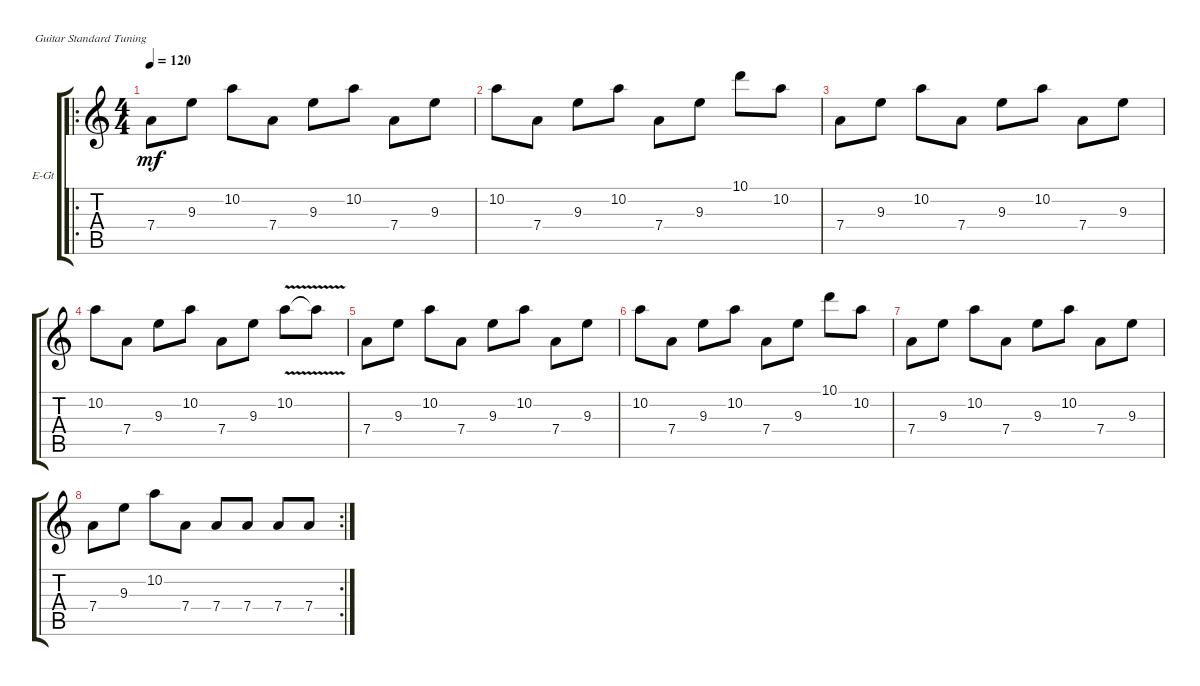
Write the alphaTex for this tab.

\defaultSystemsLayout 4
\bracketExtendMode groupsimilarinstruments
\firstSystemTrackNameOrientation horizontal
\otherSystemsTrackNameOrientation horizontal
\track ("Intro (Vlad Plotnikov)" "E-Gt") {instrument overdrivenguitar}
\staff {score tabs}
\tuning (E4 B3 G3 D3 A2 E2)
\ro
\ts (4 4)
\tempo 120
\clef g2
\scale
0.487395
\ks c
7.4.8{dy mf instrument overdrivenguitar} 9.3.8 10.2.8 7.4.8 9.3.8 10.2.8 7.4.8 9.3.8 |
\scale
0.256303 10.2.8 7.4.8 9.3.8 10.2.8 7.4.8 9.3.8 10.1.8 10.2.8 |
\scale
0.256303 7.4.8 9.3.8 10.2.8 7.4.8 9.3.8 10.2.8 7.4.8 9.3.8 |
\scale
0.333333 10.2.8 7.4.8 9.3.8 10.2.8 7.4.8 9.3.8 10.2{v}.8 10.2{v t}.8 |
\scale
0.333333 7.4.8 9.3.8 10.2.8 7.4.8 9.3.8 10.2.8 7.4.8 9.3.8 |
\scale
0.333333 10.2.8 7.4.8 9.3.8 10.2.8 7.4.8 9.3.8 10.1.8 10.2.8 |
\scale
0.333333 7.4.8 9.3.8 10.2.8 7.4.8 9.3.8 10.2.8 7.4.8 9.3.8 |
\rc 2
\scale
0.333333 7.4.8 9.3.8 10.2.8 7.4.8 7.4.8 7.4.8 7.4.8 7.4.8 |
\scale
0.333333 |
\scale
0.333333 |
\scale
0.333333 |
\scale
0.333333 |
\scale
0.333333 |
\scale
0.333333 |
\scale
0.333333 |
\scale
0.333333
